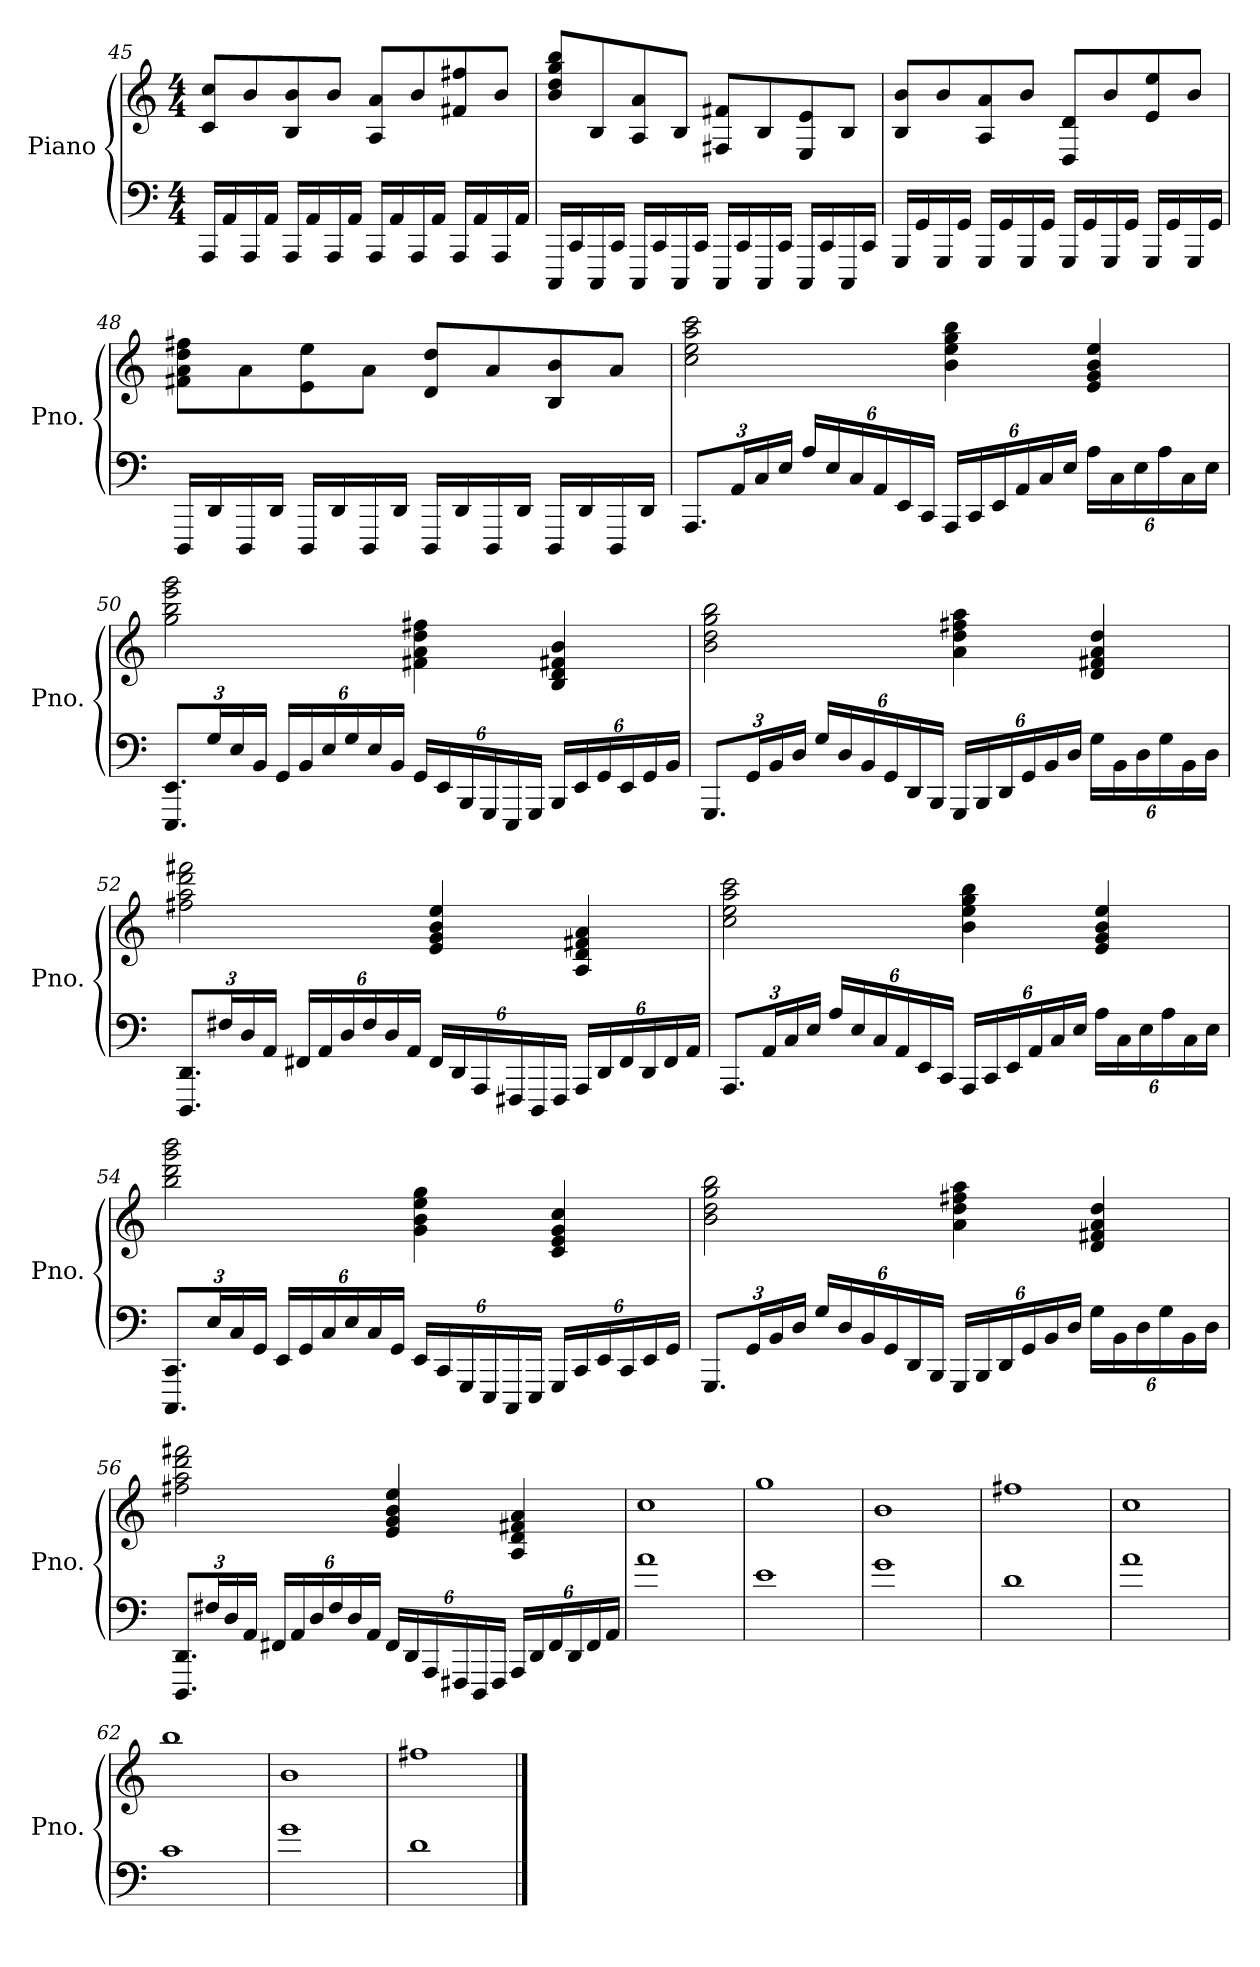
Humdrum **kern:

**kern	**kern
*part1	*part1
*staff2	*staff1
*I"Piano	*
*I'Pno.	*
*clefF4	*clefG2
*k[]	*k[]
*M4/4	*M4/4
=45	=45
16AAA/LL	8c/ 8cc/L
16AA/	.
16AAA/	8b/
16AA/JJ	.
16AAA/LL	8B/ 8b/
16AA/	.
16AAA/	8b/J
16AA/JJ	.
16AAA/LL	8A/ 8a/L
16AA/	.
16AAA/	8b/
16AA/JJ	.
16AAA/LL	8f#X/ 8ff#X/
16AA/	.
16AAA/	8b/J
16AA/JJ	.
!!LO:LB:g=z
=46	=46
16CCC/LL	8b/ 8dd/ 8gg/ 8bb/L
16CC/	.
16CCC/	8B/
16CC/JJ	.
16CCC/LL	8A/ 8a/
16CC/	.
16CCC/	8B/J
16CC/JJ	.
16CCC/LL	8F#X/ 8f#X/L
16CC/	.
16CCC/	8B/
16CC/JJ	.
16CCC/LL	8E/ 8e/
16CC/	.
16CCC/	8B/J
16CC/JJ	.
=47	=47
16GGG/LL	8B/ 8b/L
16GG/	.
16GGG/	8b/
16GG/JJ	.
16GGG/LL	8A/ 8a/
16GG/	.
16GGG/	8b/J
16GG/JJ	.
16GGG/LL	8D/ 8d/L
16GG/	.
16GGG/	8b/
16GG/JJ	.
16GGG/LL	8e/ 8ee/
16GG/	.
16GGG/	8b/J
16GG/JJ	.
!!LO:PB:g=z
=48	=48
16DDD/LL	8f#X\ 8a\ 8dd\ 8ff#X\L
16DD/	.
16DDD/	8a\
16DD/JJ	.
16DDD/LL	8e\ 8ee\
16DD/	.
16DDD/	8a\J
16DD/JJ	.
16DDD/LL	8d/ 8dd/L
16DD/	.
16DDD/	8a/
16DD/JJ	.
16DDD/LL	8B/ 8b/
16DD/	.
16DDD/	8a/J
16DD/JJ	.
=49	=49
*Xbrackettup	*
12.AAA/L	2cc\ 2ee\ 2aa\ 2ccc\
24AA/L	.
24C/	.
24E/JJ	.
24A/LL	.
24E/	.
24C/	.
24AA/	.
24EE/	.
24CC/JJ	.
24AAA/LL	4b\ 4ee\ 4gg\ 4bb\
24CC/	.
24EE/	.
24AA/	.
24C/	.
24E/JJ	.
24A\LL	4e/ 4g/ 4b/ 4ee/
24C\	.
24E\	.
24A\	.
24C\	.
24E\JJ	.
!!LO:LB:g=z
=50	=50
12.EEE/ 12.EE/L	2gg\ 2bb\ 2eee\ 2ggg\
24G/L	.
24E/	.
24BB/JJ	.
24GG/LL	.
24BB/	.
24E/	.
24G/	.
24E/	.
24BB/JJ	.
24GG/LL	4f#X\ 4a\ 4dd\ 4ff#X\
24EE/	.
24BBB/	.
24GGG/	.
24EEE/	.
24GGG/JJ	.
24BBB/LL	4B/ 4d/ 4f#X/ 4b/
24EE/	.
24GG/	.
24EE/	.
24GG/	.
24BB/JJ	.
=51	=51
12.GGG/L	2b\ 2dd\ 2gg\ 2bb\
24GG/L	.
24BB/	.
24D/JJ	.
24G/LL	.
24D/	.
24BB/	.
24GG/	.
24DD/	.
24BBB/JJ	.
24GGG/LL	4a\ 4dd\ 4ff#X\ 4aa\
24BBB/	.
24DD/	.
24GG/	.
24BB/	.
24D/JJ	.
24G\LL	4d/ 4f#X/ 4a/ 4dd/
24BB\	.
24D\	.
24G\	.
24BB\	.
24D\JJ	.
!!LO:LB:g=z
=52	=52
12.DDD/ 12.DD/L	2ff#X\ 2aa\ 2ddd\ 2fff#X\
24F#X/L	.
24D/	.
24AA/JJ	.
24FF#X/LL	.
24AA/	.
24D/	.
24F#/	.
24D/	.
24AA/JJ	.
24FF#/LL	4e/ 4g/ 4b/ 4ee/
24DD/	.
24AAA/	.
24FFF#X/	.
24DDD/	.
24FFF#/JJ	.
24AAA/LL	4A/ 4d/ 4f#X/ 4a/
24DD/	.
24FF#/	.
24DD/	.
24FF#/	.
24AA/JJ	.
!!LO:LB:g=z
=53	=53
12.AAA/L	2cc\ 2ee\ 2aa\ 2ccc\
24AA/L	.
24C/	.
24E/JJ	.
24A/LL	.
24E/	.
24C/	.
24AA/	.
24EE/	.
24CC/JJ	.
24AAA/LL	4b\ 4ee\ 4gg\ 4bb\
24CC/	.
24EE/	.
24AA/	.
24C/	.
24E/JJ	.
24A\LL	4e/ 4g/ 4b/ 4ee/
24C\	.
24E\	.
24A\	.
24C\	.
24E\JJ	.
=54	=54
12.CCC/ 12.CC/L	2bb\ 2ddd\ 2ggg\ 2bbb\
24E/L	.
24C/	.
24GG/JJ	.
24EE/LL	.
24GG/	.
24C/	.
24E/	.
24C/	.
24GG/JJ	.
24EE/LL	4g\ 4b\ 4ee\ 4gg\
24CC/	.
24GGG/	.
24EEE/	.
24CCC/	.
24EEE/JJ	.
24GGG/LL	4c/ 4e/ 4g/ 4cc/
24CC/	.
24EE/	.
24CC/	.
24EE/	.
24GG/JJ	.
!!LO:LB:g=z
=55	=55
12.GGG/L	2b\ 2dd\ 2gg\ 2bb\
24GG/L	.
24BB/	.
24D/JJ	.
24G/LL	.
24D/	.
24BB/	.
24GG/	.
24DD/	.
24BBB/JJ	.
24GGG/LL	4a\ 4dd\ 4ff#X\ 4aa\
24BBB/	.
24DD/	.
24GG/	.
24BB/	.
24D/JJ	.
24G\LL	4d/ 4f#X/ 4a/ 4dd/
24BB\	.
24D\	.
24G\	.
24BB\	.
24D\JJ	.
!!LO:PB:g=z
=56	=56
12.DDD/ 12.DD/L	2ff#X\ 2aa\ 2ddd\ 2fff#X\
24F#X/L	.
24D/	.
24AA/JJ	.
24FF#X/LL	.
24AA/	.
24D/	.
24F#/	.
24D/	.
24AA/JJ	.
24FF#/LL	4e/ 4g/ 4b/ 4ee/
24DD/	.
24AAA/	.
24FFF#X/	.
24DDD/	.
24FFF#/JJ	.
24AAA/LL	4A/ 4d/ 4f#X/ 4a/
24DD/	.
24FF#/	.
24DD/	.
24FF#/	.
24AA/JJ	.
=57	=57
1a	1cc
=58	=58
1e	1gg
=59	=59
1g	1b
=60	=60
1d	1ff#X
=61	=61
1a	1cc
=62	=62
1c	1bb
=63	=63
1g	1b
!!LO:LB:g=z
=64	=64
1d	1ff#X
==	==
*-	*-
